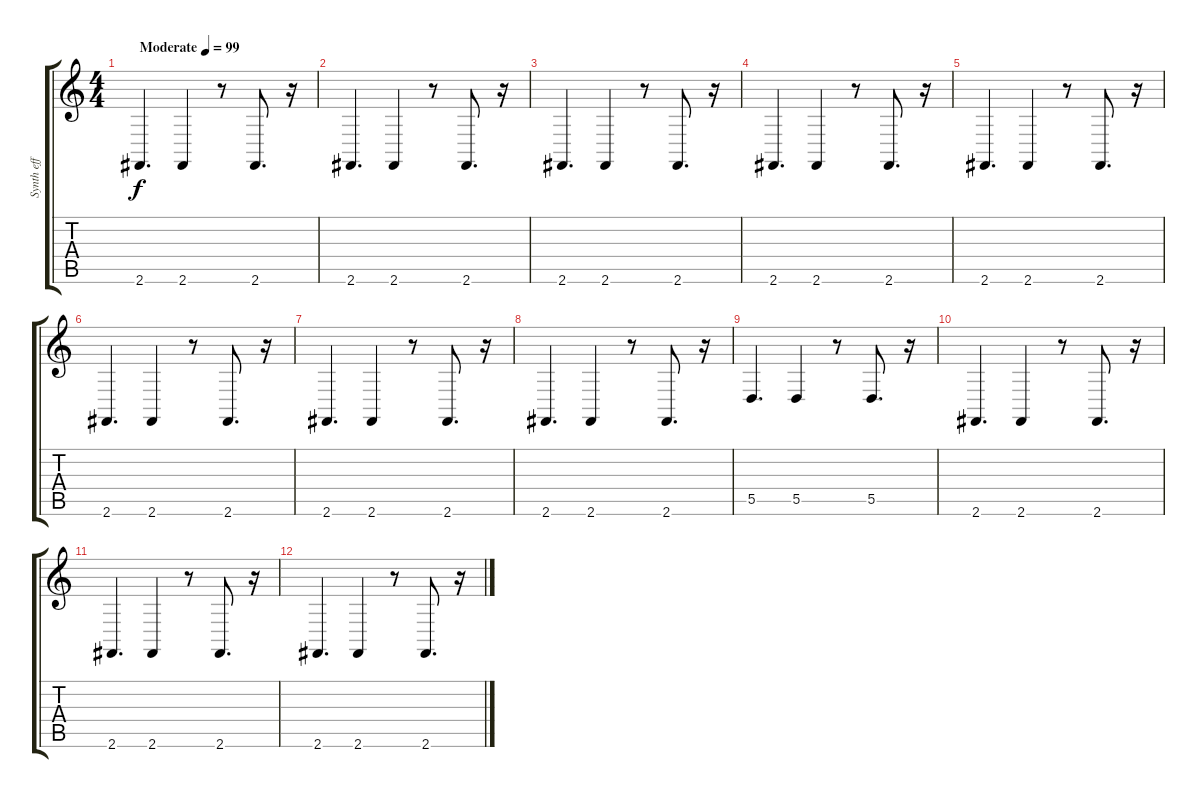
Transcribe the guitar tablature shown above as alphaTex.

\track ("Synth eff 1" "Synth eff ") {instrument seashore}
\staff {score tabs}
\tuning (E4 B3 G3 D3 A2 E2) {hide}
\ts (4 4)
\tempo (99 "Moderate")
\clef g2
\ks c
2.6.4{d dy f instrument seashore} 2.6.4 r.8 2.6.8{d} r.16 |
2.6.4{d} 2.6.4 r.8 2.6.8{d} r.16 |
2.6.4{d} 2.6.4 r.8 2.6.8{d} r.16 |
2.6.4{d} 2.6.4 r.8 2.6.8{d} r.16 |
2.6.4{d} 2.6.4 r.8 2.6.8{d} r.16 |
2.6.4{d} 2.6.4 r.8 2.6.8{d} r.16 |
2.6.4{d} 2.6.4 r.8 2.6.8{d} r.16 |
2.6.4{d} 2.6.4 r.8 2.6.8{d} r.16 |
5.5.4{d} 5.5.4 r.8 5.5.8{d} r.16 |
2.6.4{d} 2.6.4 r.8 2.6.8{d} r.16 |
2.6.4{d} 2.6.4 r.8 2.6.8{d} r.16 |
2.6.4{d} 2.6.4 r.8 2.6.8{d} r.16
